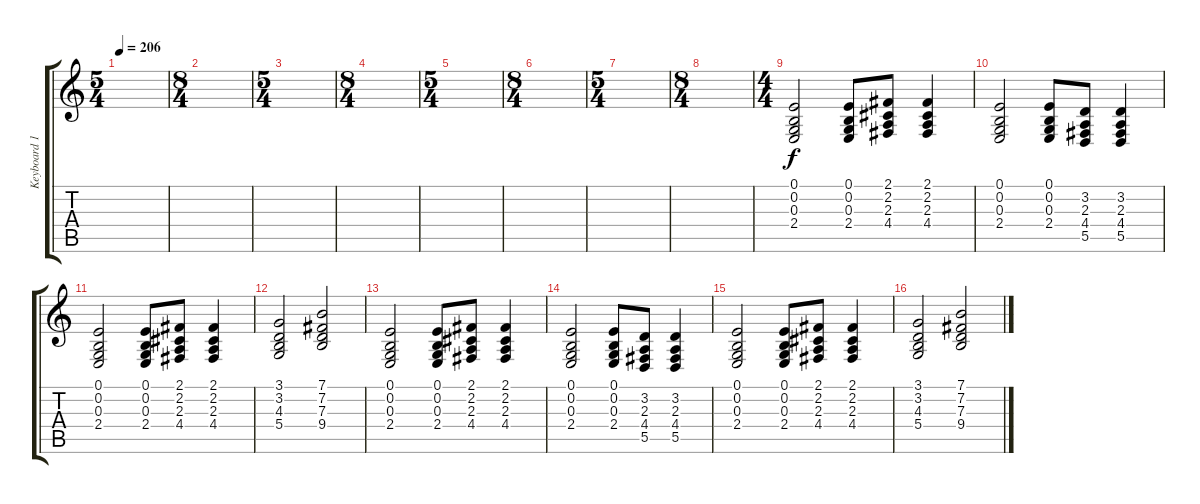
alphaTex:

\track ("Keyboard 1" "Keyboard 1") {instrument stringensemble1}
\staff {score tabs}
\tuning (E4 B3 G3 D3 A2 E2) {hide}
\ts (5 4)
\tempo 206
\clef g2
\ks c
|
\ts (8 4)
|
\ts (5 4)
|
\ts (8 4)
|
\ts (5 4)
|
\ts (8 4)
|
\ts (5 4)
|
\ts (8 4)
|
\ts (4 4)
(0.1 0.2 0.3 2.4).2{volume 11 instrument stringensemble1} (0.1 0.2 0.3 2.4).8 (2.1 2.2 2.3 4.4).8 (2.1 2.2 2.3 4.4).4 |
(0.1 0.2 0.3 2.4).2 (0.1 0.2 0.3 2.4).8 (3.2 2.3 4.4 5.5).8 (3.2 2.3 4.4 5.5).4 |
(0.1 0.2 0.3 2.4).2 (0.1 0.2 0.3 2.4).8 (2.1 2.2 2.3 4.4).8 (2.1 2.2 2.3 4.4).4 |
(3.1 3.2 4.3 5.4).2 (7.1 7.2 7.3 9.4).2 |
(0.1 0.2 0.3 2.4).2 (0.1 0.2 0.3 2.4).8 (2.1 2.2 2.3 4.4).8 (2.1 2.2 2.3 4.4).4 |
(0.1 0.2 0.3 2.4).2 (0.1 0.2 0.3 2.4).8 (3.2 2.3 4.4 5.5).8 (3.2 2.3 4.4 5.5).4 |
(0.1 0.2 0.3 2.4).2 (0.1 0.2 0.3 2.4).8 (2.1 2.2 2.3 4.4).8 (2.1 2.2 2.3 4.4).4 |
(3.1 3.2 4.3 5.4).2 (7.1 7.2 7.3 9.4).2
